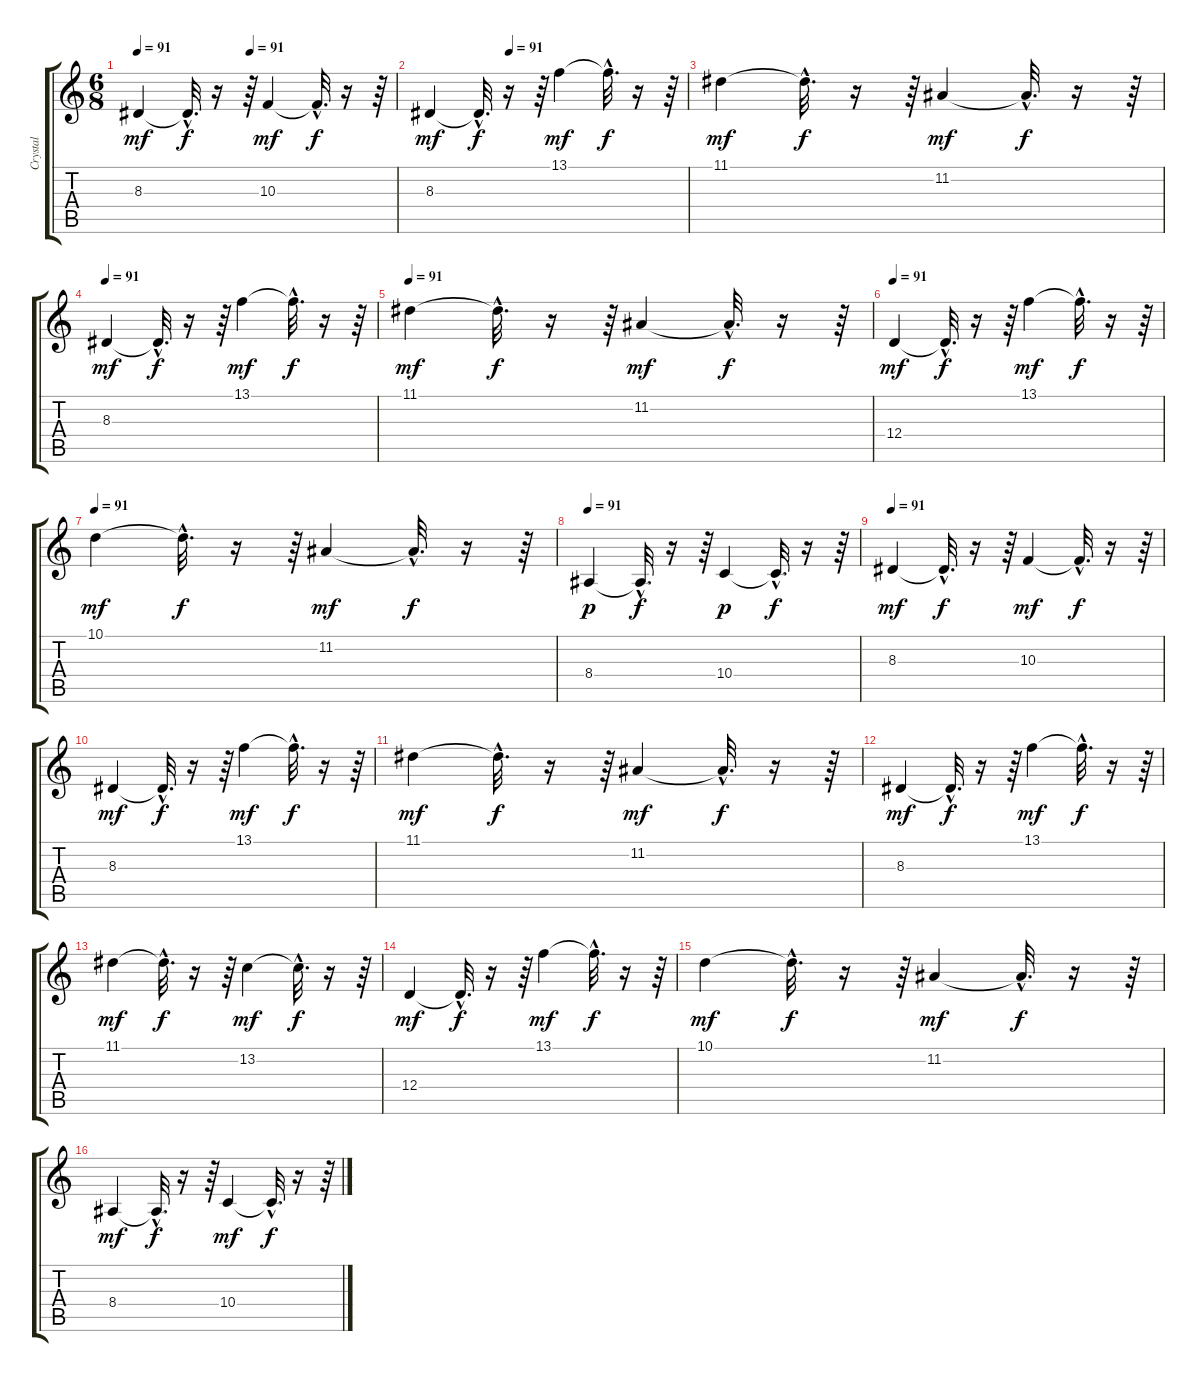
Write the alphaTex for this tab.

\track ("Crystal" "Crystal") {instrument fx3crystal}
\staff {score tabs}
\tuning (E4 B3 G3 D3 A2 E2) {hide}
\ts (6 8)
\tempo 91
\tempo (91 0.4375)
\clef g2
\ks c
8.3.4{dy mf} 8.3{hac t}.32{d dy f} r.16 r.64 10.3.4{dy mf} 10.3{hac t}.32{d dy f} r.16 r.64 |
\tempo (91 0.3125)
8.3.4{dy mf} 8.3{hac t}.32{d dy f} r.16 r.64 13.1.4{dy mf} 13.1{hac t}.32{d dy f} r.16 r.64 |
11.1.4{dy mf} 11.1{hac t}.32{d dy f} r.16 r.64 11.2.4{dy mf} 11.2{hac t}.32{d dy f} r.16 r.64 |
\tempo 91
8.3.4{dy mf} 8.3{hac t}.32{d dy f} r.16 r.64 13.1.4{dy mf} 13.1{hac t}.32{d dy f} r.16 r.64 |
\tempo 91
11.1.4{dy mf} 11.1{hac t}.32{d dy f} r.16 r.64 11.2.4{dy mf} 11.2{hac t}.32{d dy f} r.16 r.64 |
\tempo 91
12.4.4{dy mf} 12.4{hac t}.32{d dy f} r.16 r.64 13.1.4{dy mf} 13.1{hac t}.32{d dy f} r.16 r.64 |
\tempo 91
10.1.4{dy mf} 10.1{hac t}.32{d dy f} r.16 r.64 11.2.4{dy mf} 11.2{hac t}.32{d dy f} r.16 r.64 |
\tempo 91
8.4.4{dy p} 8.4{hac t}.32{d dy f} r.16 r.64 10.4.4{dy p} 10.4{hac t}.32{d dy f} r.16 r.64 |
\tempo 91
8.3.4{dy mf} 8.3{hac t}.32{d dy f} r.16 r.64 10.3.4{dy mf} 10.3{hac t}.32{d dy f} r.16 r.64 |
8.3.4{dy mf} 8.3{hac t}.32{d dy f} r.16 r.64 13.1.4{dy mf} 13.1{hac t}.32{d dy f} r.16 r.64 |
11.1.4{dy mf} 11.1{hac t}.32{d dy f} r.16 r.64 11.2.4{dy mf} 11.2{hac t}.32{d dy f} r.16 r.64 |
8.3.4{dy mf} 8.3{hac t}.32{d dy f} r.16 r.64 13.1.4{dy mf} 13.1{hac t}.32{d dy f} r.16 r.64 |
11.1.4{dy mf} 11.1{hac t}.32{d dy f} r.16 r.64 13.2.4{dy mf} 13.2{hac t}.32{d dy f} r.16 r.64 |
12.4.4{dy mf} 12.4{hac t}.32{d dy f} r.16 r.64 13.1.4{dy mf} 13.1{hac t}.32{d dy f} r.16 r.64 |
10.1.4{dy mf} 10.1{hac t}.32{d dy f} r.16 r.64 11.2.4{dy mf} 11.2{hac t}.32{d dy f} r.16 r.64 |
8.4.4{dy mf} 8.4{hac t}.32{d dy f} r.16 r.64 10.4.4{dy mf} 10.4{hac t}.32{d dy f} r.16 r.64
